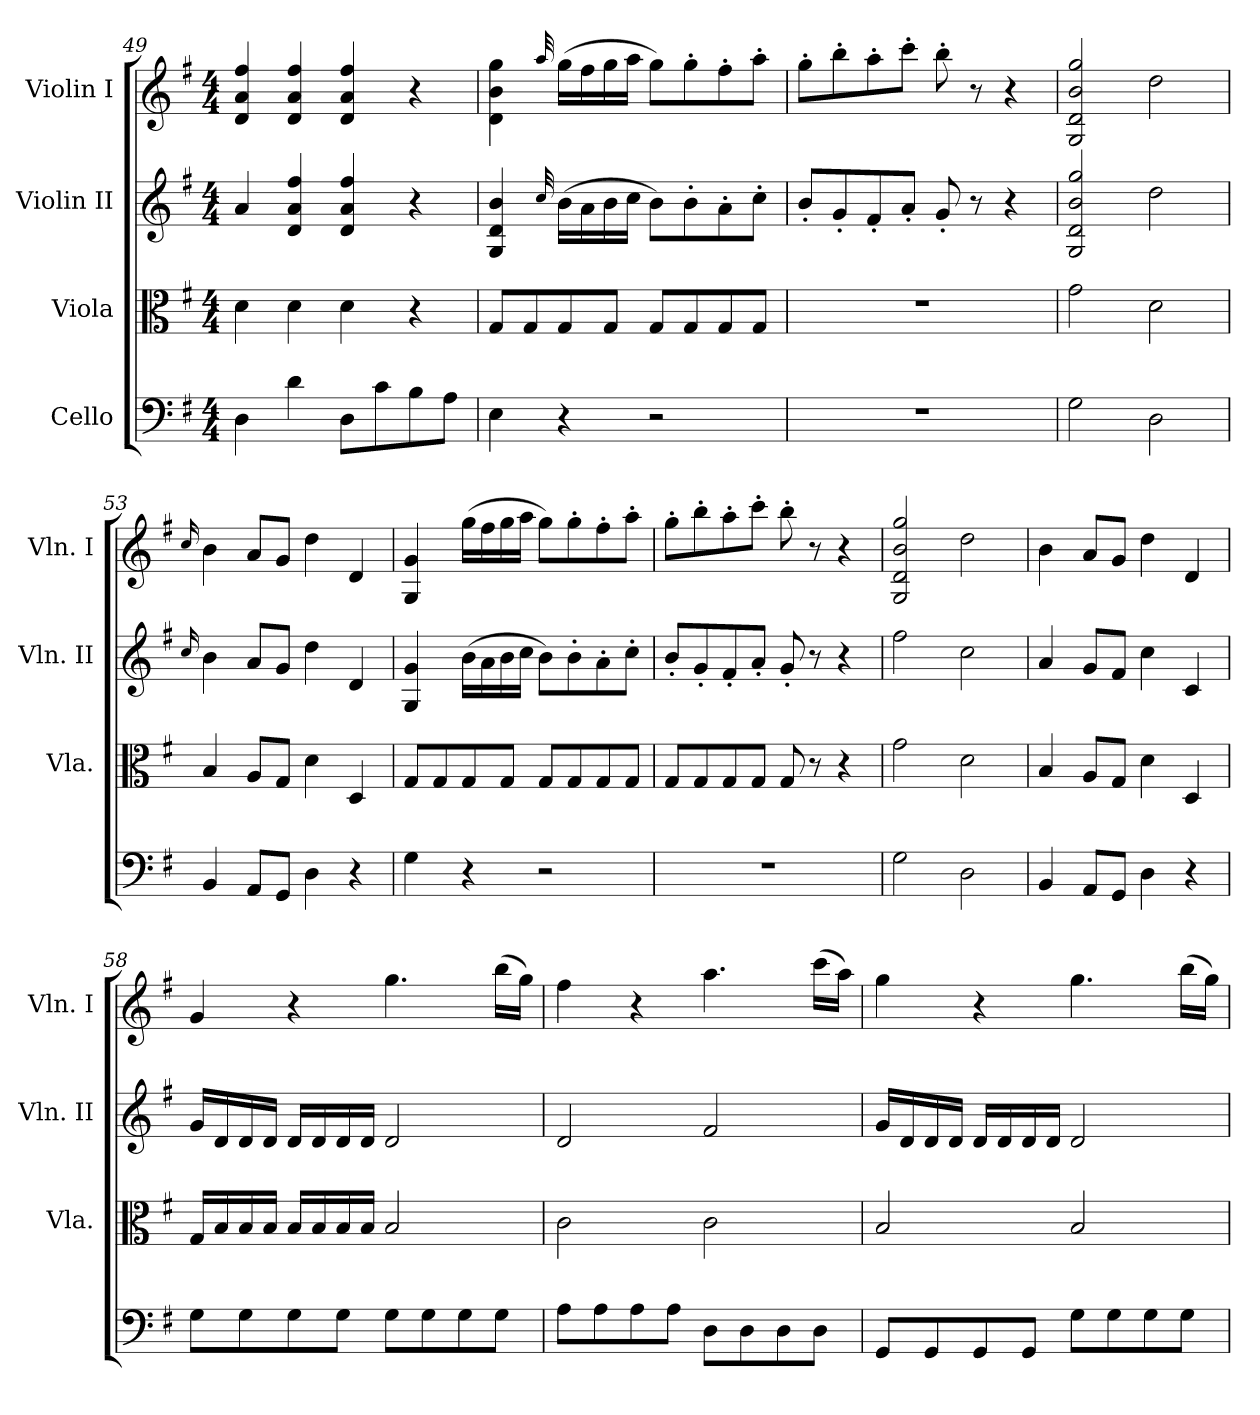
**kern	**kern	**kern	**kern
*part4	*part3	*part2	*part1
*staff4	*staff3	*staff2	*staff1
*I"Cello	*I"Viola	*I"Violin II	*I"Violin I
*	*I'Vla.	*I'Vln. II	*I'Vln. I
*clefF4	*clefC3	*clefG2	*clefG2
*k[f#]	*k[f#]	*k[f#]	*k[f#]
*G:	*G:	*G:	*G:
*M4/4	*M4/4	*M4/4	*M4/4
=49	=49	=49	=49
4D	4d	4a	4d 4a 4ff#
4d	4d	4d 4a 4ff#	4d 4a 4ff#
8DL	4d	4d 4a 4ff#	4d 4a 4ff#
8c	.	.	.
8B	4r	4r	4r
8AJ	.	.	.
=50	=50	=50	=50
4E	8GL	4G 4d 4b	4d 4b 4gg
.	8G	.	.
.	.	32qqcc/	32qqaa/
4r	8G	(16bLL	(16ggLL
.	.	16a	16ff#
.	8GJ	16b	16gg
.	.	16ccJJ	16aaJJ
2r	8GL	8bL)	8ggL)
.	8G	8b'	8gg'
.	8G	8a'	8ff#'
.	8GJ	8cc'J	8aa'J
=51	=51	=51	=51
1r	1r	8b'L	8gg'L
.	.	8g'	8bb'
.	.	8f#'	8aa'
.	.	8a'J	8ccc'J
.	.	8g'	8bb'
.	.	8r	8r
.	.	4r	4r
=52	=52	=52	=52
2G	2g	2G 2d 2b 2gg	2G 2d 2b 2gg
2D	2d	2dd	2dd
=53	=53	=53	=53
.	.	16qqcc/	16qqcc/
4BB	4B	4b	4b
8AAL	8AL	8aL	8aL
8GGJ	8GJ	8gJ	8gJ
4D	4d	4dd	4dd
4r	4D	4d	4d
=54	=54	=54	=54
4G	8GL	4G 4g	4G 4g
.	8G	.	.
4r	8G	(16bLL	(16ggLL
.	.	16a	16ff#
.	8GJ	16b	16gg
.	.	16ccJJ	16aaJJ
2r	8GL	8bL)	8ggL)
.	8G	8b'	8gg'
.	8G	8a'	8ff#'
.	8GJ	8cc'J	8aa'J
=55	=55	=55	=55
1r	8GL	8b'L	8gg'L
.	8G	8g'	8bb'
.	8G	8f#'	8aa'
.	8GJ	8a'J	8ccc'J
.	8G	8g'	8bb'
.	8r	8r	8r
.	4r	4r	4r
=56	=56	=56	=56
2G	2g	2ff#	2G 2d 2b 2gg
2D	2d	2cc	2dd
=57	=57	=57	=57
4BB	4B	4a	4b
8AAL	8AL	8gL	8aL
8GGJ	8GJ	8f#J	8gJ
4D	4d	4cc	4dd
4r	4D	4c	4d
=58	=58	=58	=58
8GL	16GLL	16gLL	4g
.	16B	16d	.
8G	16B	16d	.
.	16BJJ	16dJJ	.
8G	16BLL	16dLL	4r
.	16B	16d	.
8GJ	16B	16d	.
.	16BJJ	16dJJ	.
8GL	2B	2d	4.gg
8G	.	.	.
8G	.	.	.
8GJ	.	.	(16bbLL
.	.	.	16ggJJ)
=59	=59	=59	=59
8AL	2c	2d	4ff#
8A	.	.	.
8A	.	.	4r
8AJ	.	.	.
8DL	2c	2f#	4.aa
8D	.	.	.
8D	.	.	.
8DJ	.	.	(16cccLL
.	.	.	16aaJJ)
=60	=60	=60	=60
8GGL	2B	16gLL	4gg
.	.	16d	.
8GG	.	16d	.
.	.	16dJJ	.
8GG	.	16dLL	4r
.	.	16d	.
8GGJ	.	16d	.
.	.	16dJJ	.
8GL	2B	2d	4.gg
8G	.	.	.
8G	.	.	.
8GJ	.	.	(16bbLL
.	.	.	16ggJJ)
=	=	=	=
*-	*-	*-	*-
